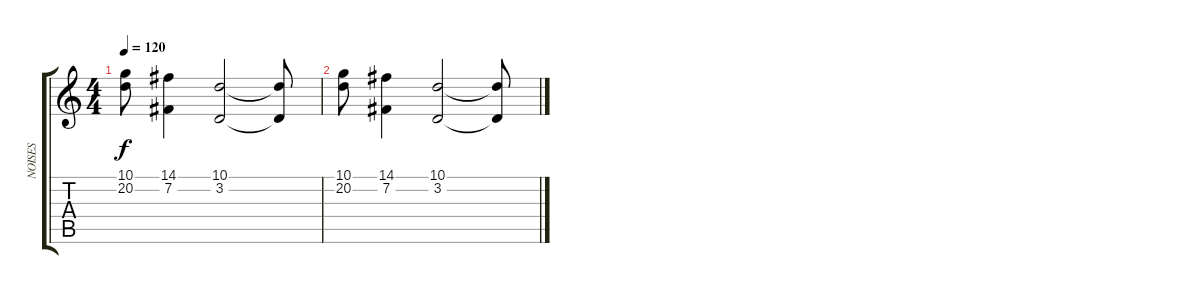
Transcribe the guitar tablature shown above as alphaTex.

\track ("NOISES" "NOISES") {instrument fx2soundtrack}
\staff {score tabs}
\tuning (E4 B3 G3 D3 A2 E2) {hide}
\ts (4 4)
\tempo 120
\clef g2
\ks c
(10.1 20.2).8{dy f} (14.1 7.2).4 (10.1 3.2).2 (10.1{t} 3.2{t}).8 |
(10.1 20.2).8 (14.1 7.2).4 (10.1 3.2).2 (10.1{t} 3.2{t}).8
